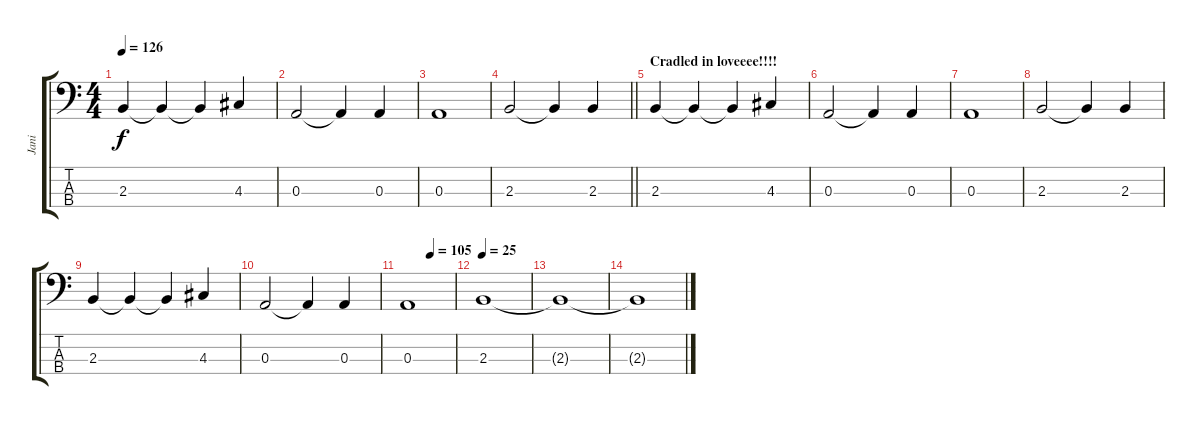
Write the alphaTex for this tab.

\track ("Jani" "Jani") {instrument acousticbass}
\staff {score tabs}
\tuning (G2 D2 A1 E1) {hide}
\ts (4 4)
\tempo 126
\clef f4
\ks c
2.3.4{dy f} 2.3{t}.4 2.3{t}.4 4.3.4 |
0.3.2 0.3{t}.4 0.3.4 |
0.3.1 |
\barLineRight lightlight
2.3.2 2.3{t}.4 2.3.4 |
\section ("" "Cradled in loveeee!!!!")
2.3.4 2.3{t}.4 2.3{t}.4 4.3.4 |
0.3.2 0.3{t}.4 0.3.4 |
0.3.1 |
2.3.2 2.3{t}.4 2.3.4 |
2.3.4 2.3{t}.4 2.3{t}.4 4.3.4 |
0.3.2 0.3{t}.4 0.3.4 |
\tempo (105 0.5)
0.3.1 |
\tempo 25
2.3.1 |
2.3{t}.1 |
2.3{t}.1
